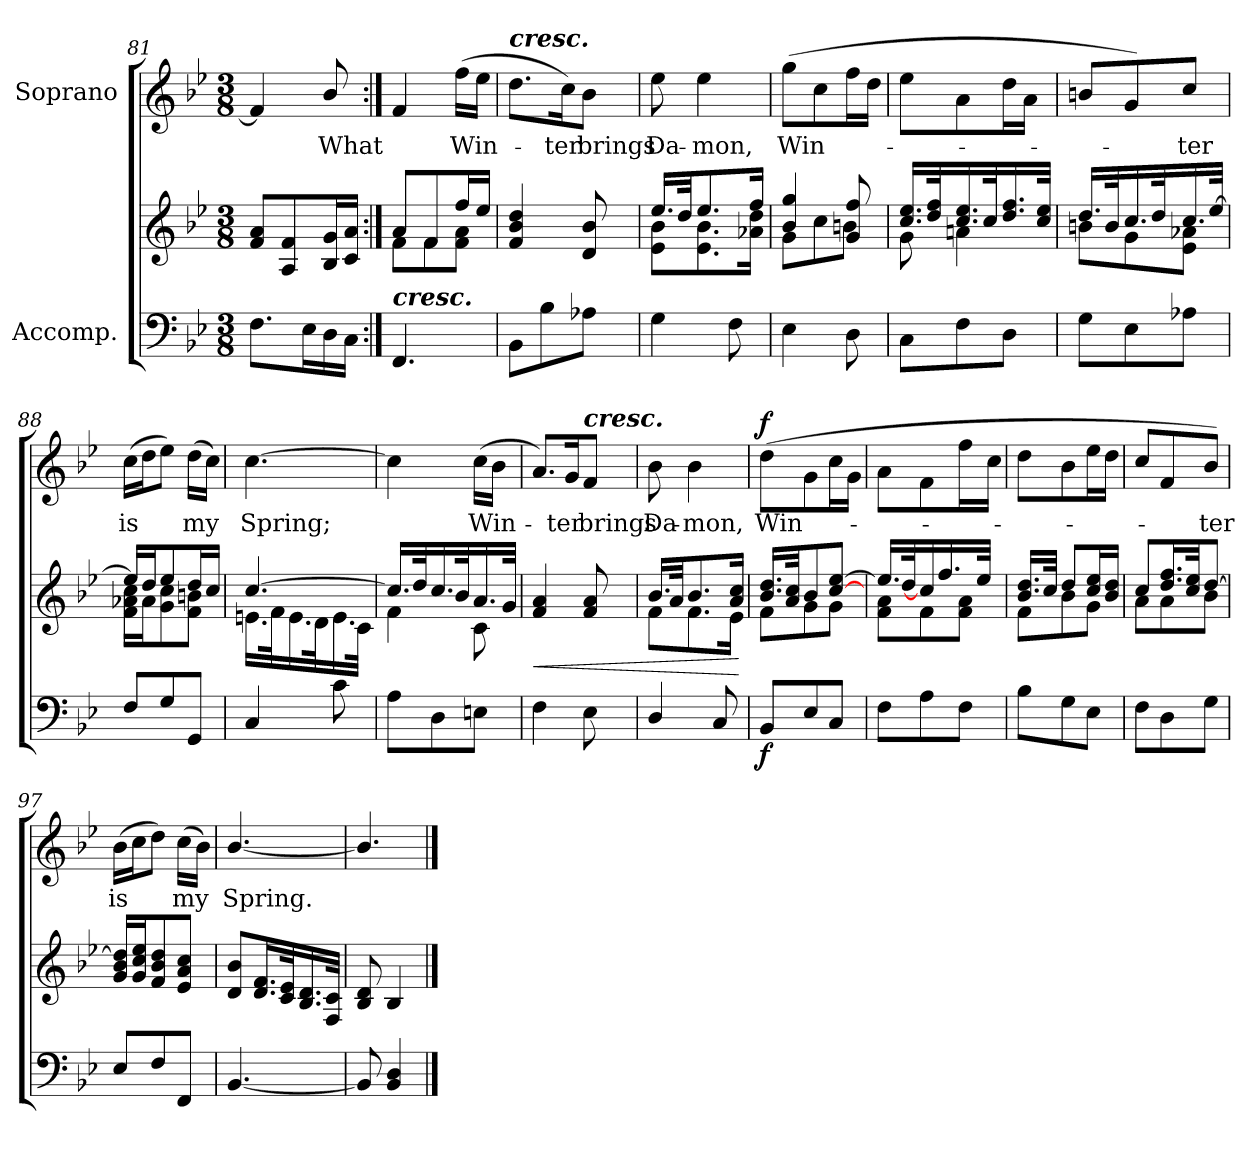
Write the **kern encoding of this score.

**kern	**kern	**dynam	**kern	**text	**dynam
*part2	*part2	*part2	*part1	*part1	*part1
*staff3	*staff2	*staff2/3	*staff1	*staff1	*staff1
*I"Accomp.	*	*	*I"Soprano	*	*
*clefF4	*clefG2	*	*clefG2	*	*
*k[b-e-]	*k[b-e-]	*	*k[b-e-]	*	*
*B-:	*B-:	*	*B-:	*	*
*M3/8	*M3/8	*	*M3/8	*	*
=81	=81	=81	=81	=81	=81
*	*^	*	*	*	*
8.F\L	8f/ 8a/L	4ryy	.	4f/]	.	.
.	8A/ 8f/	.	.	.	.	.
16E-i\L	.	.	.	.	.	.
!	!	!	!	!	!LO:LY:b	!
16D\	16B-/ 16g/L	8ryy	.	8b-/	What	.
16C\JJ	16c/ 16a/JJ	.	.	.	.	.
=82:|!	=82:|!	=82:|!	=82:|!	=82:|!	=82:|!	=82:|!
!LO:TX:a:Bi:t=cresc.	!	!	!	!	!	!
!	!	!	!	!	!LO:LY:b	!
4.FF/	8a/L	8f\L	.	4f/	_	.
.	8f/	8f\	.	.	.	.
!	!	!	!	!	!LO:LY:b	!
.	16ff/L	8f\ 8a\J	.	(>16ff\LL	Win-	.
.	16ee-/JJ	.	.	16ee-\JJ	.	.
=83	=83	=83	=83	=83	=83	=83
!	!	!	!	!LO:TX:a:Bi:t=cresc.	!	!
8BB-\L	4f/ 4b-/ 4dd/	4ryy	.	8.dd\L	.	.
8B-\	.	.	.	.	.	.
!	!	!	!	!	!LO:LY:b	!
.	.	.	.	16cc\K)	ter	.
!	!	!	!	!	!LO:LY:b	!
8A-X\J	8d/ 8b-/	8ryy	.	8b-\J	brings	.
!!LO:LB:g=z
=84	=84	=84	=84	=84	=84	=84
!	!	!	!	!	!LO:LY:b	!
4G\	16.ee-/LL	8e-\ 8b-\L	.	8ee-\	Da-	.
.	32dd/JK	.	.	.	.	.
!	!	!	!	!	!LO:LY:b	!
.	8.ee-/	8.e-\ 8.b-\	.	4ee-\	-mon,	.
8F\	.	.	.	.	.	.
.	16ff/Jk	16a-X\ 16dd\Jk	.	.	.	.
=85	=85	=85	=85	=85	=85	=85
!	!	!	!	!	!LO:LY:b	!
4E-\	4b-/ 4gg/	8g\L	.	(>8gg\L	Win-	.
.	.	8cc\	.	8cc\	.	.
8D\	8g/ 8ff/	8bn\J	.	16ff\L	.	.
.	.	.	.	16dd\JJ	.	.
=86	=86	=86	=86	=86	=86	=86
8C\L	16.cc/ 16.ee-/LL	8g\	.	8ee-\L	.	.
.	32dd/ 32ff/K	.	.	.	.	.
8F\	16.cc/ 16.ee-/	4ani\	.	8a\	.	.
.	32cc/K	.	.	.	.	.
8D\J	16.dd/ 16.ff/	.	.	16dd\L	.	.
.	.	.	.	16a\JJ	.	.
.	32cc/ 32ee-/JJk	.	.	.	.	.
=87	=87	=87	=87	=87	=87	=87
8G\L	16.dd/LL	8bn\L	.	8bn/L	.	.
.	32b/K	.	.	.	.	.
8E-\	16.cc/	8g\	.	8g/)	.	.
.	32dd/K	.	.	.	.	.
!	!	!	!	!	!LO:LY:b	!
8A-X\J	16.cc/	8e-\ 8a-X\J	.	8cc/J	ter	.
.	[32ee-/JJk	.	.	.	.	.
=88	=88	=88	=88	=88	=88	=88
!	!	!	!	!	!LO:LY:b	!
8F/L	16ee-/LL]	16f\ 16a-X\ 16cc\LL	.	(>16cc\LL	is	.
.	16dd/J	16a-\J	.	16dd\J	.	.
8G/	8ee-/	8g\ 8cc\	.	8ee-\J)	.	.
!	!	!	!	!	!LO:LY:b	!
8GG/J	16dd/L	8f\ 8bn\J	.	(>16dd\LL	my	.
.	16cc/JJ	.	.	16cc\JJ)	.	.
=89	=89	=89	=89	=89	=89	=89
!	!	!	!	!	!LO:LY:b	!
4C/	[4.cc/	16.en\LL	.	[4.cc\	Spring;	.
.	.	32f\K	.	.	.	.
.	.	16.e\	.	.	.	.
.	.	32d\K	.	.	.	.
8c\	.	16.e\	.	.	.	.
.	.	32c\JJk	.	.	.	.
=90	=90	=90	=90	=90	=90	=90
8A\L	16.cc/LL]	4f\	.	4cc\]	.	.
.	32dd/K	.	.	.	.	.
8D\	16.cc/	.	.	.	.	.
.	32b-/K	.	.	.	.	.
!	!	!	!	!	!LO:LY:b	!
8En\J	16.a/	8c\	.	(>16cc\LL	Win-	.
.	.	.	.	16b-\JJ	.	.
.	32g/JJk	.	.	.	.	.
=91	=91	=91	=91	=91	=91	=91
!	!	!	!LO:HP:b	!	!	!
4F\	4f/ 4a/	4ryy	<	8.a/L)	.	.
!	!	!	!	!	!LO:LY:b	!
.	.	.	.	16g/K	ter	.
!	!	!	!	!LO:TX:a:Bi:t=cresc.	!	!
!	!	!	!	!	!LO:LY:b	!
8E-i\	8f/ 8a/	8ryy	.	8f/J	brings	.
!!LO:LB:g=z
=92	=92	=92	=92	=92	=92	=92
!	!	!	!	!	!LO:LY:b	!
4D/	16.b-/LL	8f\L	.	8b-\	Da-	.
.	32a/JK	.	.	.	.	.
!	!	!	!	!	!LO:LY:b	!
.	8.b-/	8.f\	.	4b-\	-mon,	.
8C/	.	.	.	.	.	.
.	16a/ 16cc/Jk	16e-\Jk	.	.	.	.
*	*v	*v	*	*	*	*
.	.	[	.	.	.
=93	=93	=93	=93	=93	=93
*	*^	*	*	*	*
!	!	!	!LO:DY:b=2	!	!LO:LY:b	!LO:DY:b
8BB-/L	16.b-/ 16.dd/LL	8f\L	f	(<8dd\L	Win-	f
.	32a/ 32cc/JK	.	.	.	.	.
8E-/	8b-/	8g\	.	8g\	.	.
8C/J	[8cc/ [8ee-/J	8g\J	.	16cc\L	.	.
.	.	.	.	16g\JJ	.	.
=94	=94	=94	=94	=94	=94	=94
8F\L	16.ee-/LL]	8f\ 8a\L	.	8a\L	.	.
.	32dd/K	.	.	.	.	.
8A\	16cc/]	8f\	.	8f\	.	.
.	16.ff/	.	.	.	.	.
8F\J	.	8f\ 8a\J	.	16ff\L	.	.
.	32ee-/JJk	.	.	.	.	.
.	16ryy	.	.	16cc\JJ	.	.
=95	=95	=95	=95	=95	=95	=95
8B-\L	16.b-/ 16.dd/LL	8f\L	.	8dd\L	.	.
.	32cc/JJk	.	.	.	.	.
8G\	8dd/L	8b-\	.	8b-\	.	.
8E-\J	16cc/ 16ee-/L	8g\J	.	16ee-\L	.	.
.	16b-/ 16dd/JJ	.	.	16dd\JJ	.	.
=96	=96	=96	=96	=96	=96	=96
8F\L	8cc/L	8a\L	.	8cc/L	.	.
8D\	16.dd/ 16.ff/L	8a\	.	8f/	.	.
.	32cc/ 32ee-/JK	.	.	.	.	.
!	!	!	!	!	!LO:LY:b	!
8G\J	[8dd/J	8b-\J	.	8b-/J)	ter	.
=97	=97	=97	=97	=97	=97	=97
!	!	!	!	!	!LO:LY:b	!
8E-/L	16g/ 16b-/ 16dd/]LL	4ryy	.	(>16b-\LL	is	.
.	16g/ 16cc/ 16ee-/J	.	.	16cc\J	.	.
8F/	8f/ 8b-/ 8dd/	.	.	8dd\J)	.	.
!	!	!	!	!	!LO:LY:b	!
8FF/J	8e-/ 8a/ 8cc/J	8ryy	.	(>16cc\LL	my	.
.	.	.	.	16b-\JJ)	.	.
=98	=98	=98	=98	=98	=98	=98
*	*	*	*	*MM58	*	*
!	!	!	!	!	!LO:LY:b	!
*	*	*	*	*^	*	*
*	*	*	*	*	*^	*	*
*	*	*	*	*	*	*^	*	*
[4.BB-/	8d/ 8b-/L	4ryy	.	[4.b-/	8ryy	8..ryy	4ryy	Spring.	.
*	*	*	*	*MM56	*	*	*	*	*
.	16.d/ 16.f/L	.	.	.	4ryy	.	.	.	.
*	*	*	*	*MM55	*	*	*	*	*
.	32c/ 32e-/K	.	.	.	.	8ryy	.	.	.
*	*	*	*	*MM53	*	*	*	*	*
.	16.B-/ 16.d/	8ryy	.	.	.	.	8ryy	.	.
*	*	*	*	*MM52	*	*	*	*	*
.	32F/ 32c/JJk	.	.	.	.	32ryy	.	.	.
*	*	*	*	*v	*v	*v	*v	*	*
=99	=99	=99	=99	=99	=99	=99
*	*	*	*	*MM51	*	*
*	*	*	*	*^	*	*
8BB-/]	8B-/ 8d/	8ryy	.	4.b-/]	8ryy	.	.
*	*	*	*	*MM50	*	*	*
4BB-/ 4D/	4B-/	4ryy	.	.	4ryy	.	.
*	*v	*v	*	*	*	*	*
*	*	*	*v	*v	*	*
==	==	==	==	==	==
*-	*-	*-	*-	*-	*-
